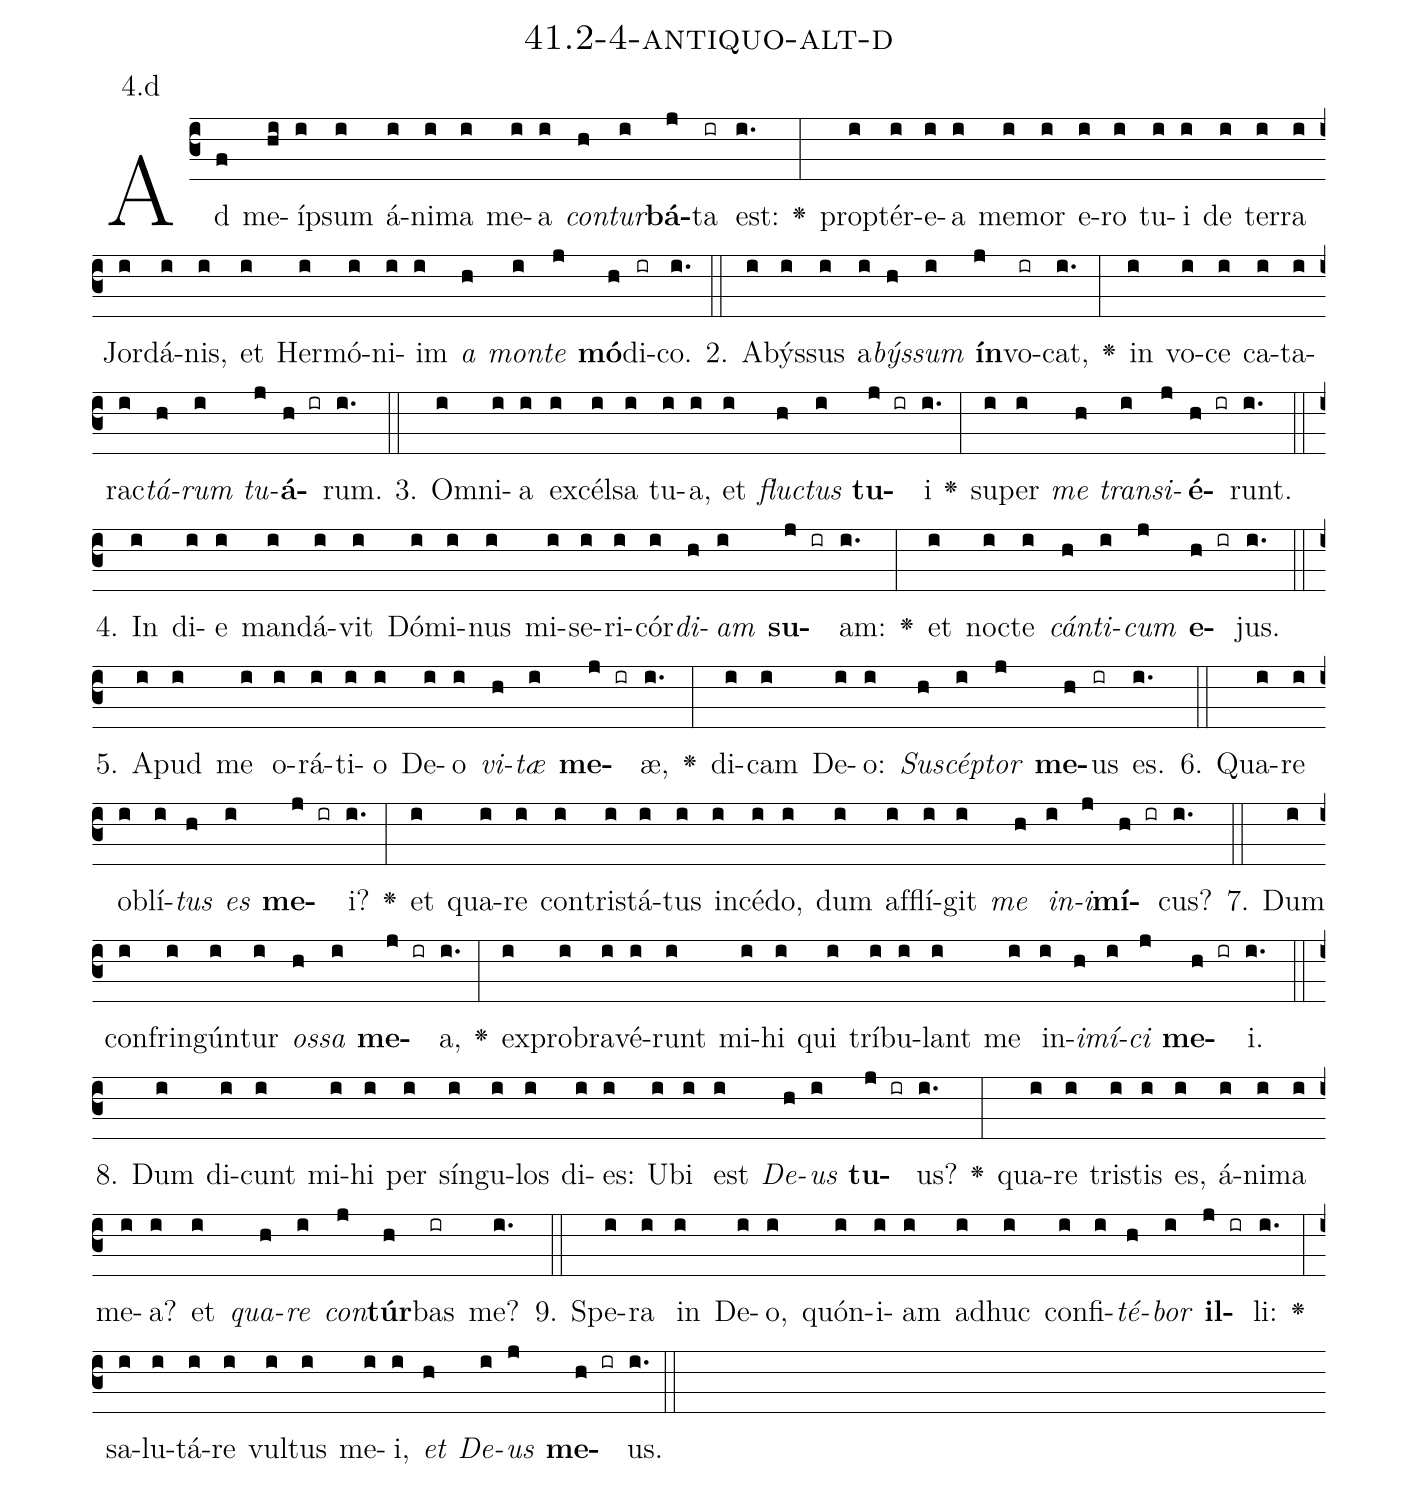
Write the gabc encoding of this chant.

name: 41.2-4-antiquo-alt-d;
annotation: 4.d;
%%
(c3)Ad(f) me(hi)íp(i)sum(i) á(i)ni(i)ma(i) me(i)a(i) <i>con</i>(h)<i>tur</i>(i)<b>bá</b>(j)ta(ir) est:(i.) <v>\greheightstar</v>(:) prop(i)tér(i)e(i)a(i) me(i)mor(i) e(i)ro(i) tu(i)i(i) de(i) ter(i)ra(i) Jor(i)dá(i)nis,(i) et(i) Her(i)mó(i)ni(i)im(i) <i>a</i>(h) <i>mon</i>(i)<i>te</i>(j) <b>mó</b>(h)di(ir)co.(i.) (::)
2. A(i)býs(i)sus(i) a(i)<i>býs</i>(h)<i>sum</i>(i) <b>ín</b>(j)vo(ir)cat,(i.) <v>\greheightstar</v>(:) in(i) vo(i)ce(i) ca(i)ta(i)rac(i)<i>tá</i>(h)<i>rum</i>(i) <i>tu</i>(j)<b>á</b>(h ir)rum.(i.) (::)
3. Om(i)ni(i)a(i) ex(i)cél(i)sa(i) tu(i)a,(i) et(i) <i>fluc</i>(h)<i>tus</i>(i) <b>tu</b>(j ir)i(i.) <v>\greheightstar</v>(:) su(i)per(i) <i>me</i>(h) <i>trans</i>(i)<i>i</i>(j)<b>é</b>(h ir)runt.(i.) (::)
4. In(i) di(i)e(i) man(i)dá(i)vit(i) Dó(i)mi(i)nus(i) mi(i)se(i)ri(i)cór(i)<i>di</i>(h)<i>am</i>(i) <b>su</b>(j ir)am:(i.) <v>\greheightstar</v>(:) et(i) noc(i)te(i) <i>cán</i>(h)<i>ti</i>(i)<i>cum</i>(j) <b>e</b>(h ir)jus.(i.) (::)
5. A(i)pud(i) me(i) o(i)rá(i)ti(i)o(i) De(i)o(i) <i>vi</i>(h)<i>tæ</i>(i) <b>me</b>(j ir)æ,(i.) <v>\greheightstar</v>(:) di(i)cam(i) De(i)o:(i) <i>Su</i>(h)<i>scép</i>(i)<i>tor</i>(j) <b>me</b>(h)us(ir) es.(i.) (::)
6. Qua(i)re(i) ob(i)lí(i)<i>tus</i>(h) <i>es</i>(i) <b>me</b>(j ir)i?(i.) <v>\greheightstar</v>(:) et(i) qua(i)re(i) con(i)tris(i)tá(i)tus(i) in(i)cé(i)do,(i) dum(i) af(i)flí(i)git(i) <i>me</i>(h) <i>in</i>(i)<i>i</i>(j)<b>mí</b>(h ir)cus?(i.) (::)
7. Dum(i) con(i)frin(i)gún(i)tur(i) <i>os</i>(h)<i>sa</i>(i) <b>me</b>(j ir)a,(i.) <v>\greheightstar</v>(:) ex(i)pro(i)bra(i)vé(i)runt(i) mi(i)hi(i) qui(i) trí(i)bu(i)lant(i) me(i) in(i)<i>i</i>(h)<i>mí</i>(i)<i>ci</i>(j) <b>me</b>(h ir)i.(i.) (::)
8. Dum(i) di(i)cunt(i) mi(i)hi(i) per(i) sín(i)gu(i)los(i) di(i)es:(i) U(i)bi(i) est(i) <i>De</i>(h)<i>us</i>(i) <b>tu</b>(j ir)us?(i.) <v>\greheightstar</v>(:) qua(i)re(i) tris(i)tis(i) es,(i) á(i)ni(i)ma(i) me(i)a?(i) et(i) <i>qua</i>(h)<i>re</i>(i) <i>con</i>(j)<b>túr</b>(h)bas(ir) me?(i.) (::)
9. Spe(i)ra(i) in(i) De(i)o,(i) quón(i)i(i)am(i) ad(i)huc(i) con(i)fi(i)<i>té</i>(h)<i>bor</i>(i) <b>il</b>(j ir)li:(i.) <v>\greheightstar</v>(:) sa(i)lu(i)tá(i)re(i) vul(i)tus(i) me(i)i,(i) <i>et</i>(h) <i>De</i>(i)<i>us</i>(j) <b>me</b>(h ir)us.(i.) (::)
